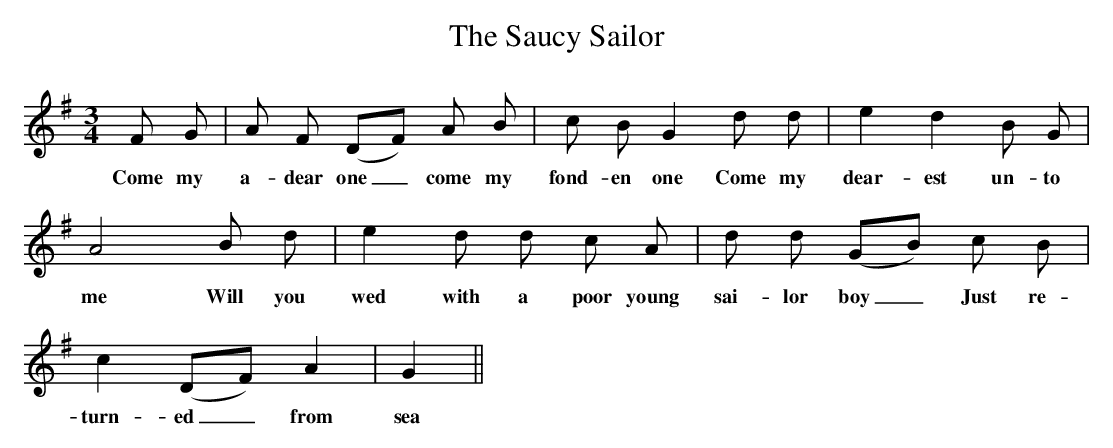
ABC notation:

X:1
T:The Saucy Sailor
M:3/4
L:1/8
K:G
F G | A F (DF) A B | c B G2 d d | e2 d2 B G |
w:Come my a-dear one_ come my fond-en one Come my dear-est un-to
A4 B d | e2 d d c A | d d (GB) c B |
w:me Will you wed with a poor young sai-lor boy_ Just re-
c2 (DF) A2 | G2 ||
w:turn-ed_ from sea
